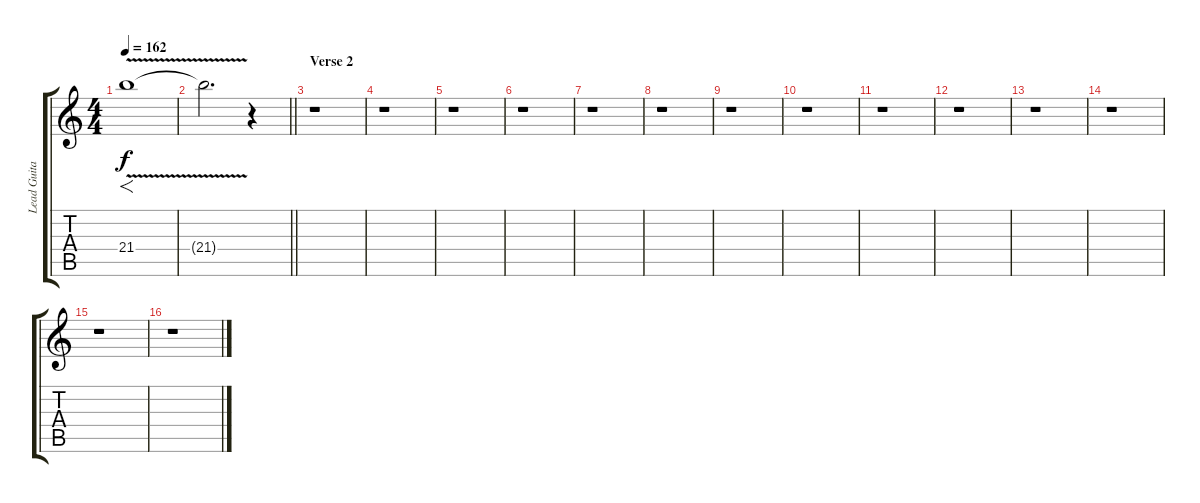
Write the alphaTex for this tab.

\track ("Lead Guitar 2 [Brendon McNichol]" "Lead Guita") {instrument distortionguitar}
\staff {score tabs}
\tuning (E4 B3 G3 D3 A2 E2) {hide}
\ts (4 4)
\tempo 162
\clef g2
\ks c
21.4{v}.1{f dy f} |
\barLineRight lightlight
21.4{t}.2{d} r.4 |
\section ("" "Verse 2")
r.1{balance 8} |
r.1 |
r.1 |
r.1 |
r.1 |
r.1 |
r.1 |
r.1 |
r.1 |
r.1 |
r.1 |
r.1 |
r.1 |
r.1
